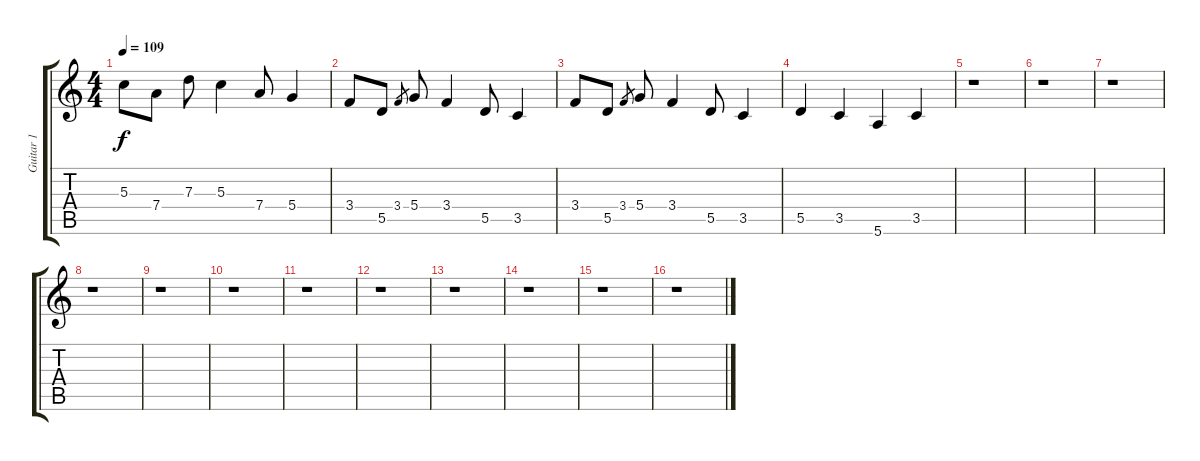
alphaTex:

\track ("Guitar 1" "Guitar 1") {instrument electricguitarjazz}
\staff {score tabs}
\tuning (E4 B3 G3 D3 A2 E2) {hide}
\ts (4 4)
\tempo 109
\clef g2
\ks c
5.3.8{dy f instrument electricguitarjazz} 7.4.8 7.3.8 5.3.4 7.4.8 5.4.4 |
3.4.8 5.5.8 3.4.8{gr} 5.4.8 3.4.4 5.5.8 3.5.4 |
3.4.8 5.5.8 3.4.8{gr} 5.4.8 3.4.4 5.5.8 3.5.4 |
5.5.4 3.5.4 5.6.4 3.5.4 |
r.1 |
r.1 |
r.1 |
r.1 |
r.1 |
r.1 |
r.1 |
r.1 |
r.1 |
r.1 |
r.1 |
r.1
